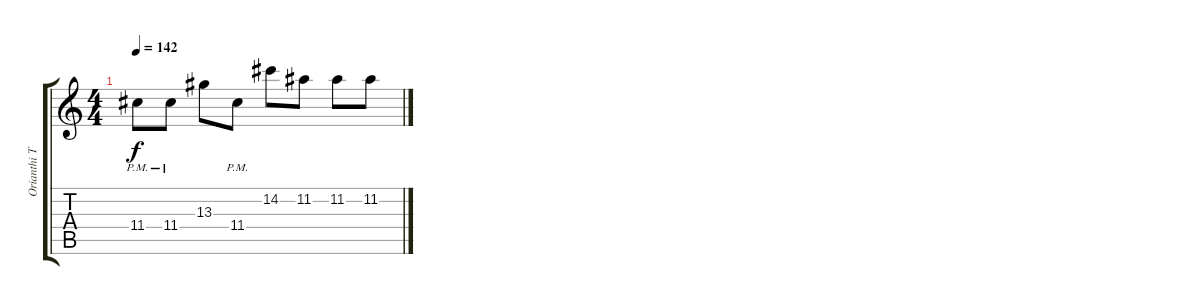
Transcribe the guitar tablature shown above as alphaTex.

\track ("Orianthi Third" "Orianthi T") {instrument overdrivenguitar}
\staff {score tabs}
\tuning (E4 B3 G3 D3 A2 E2) {hide}
\ts (4 4)
\tempo 142
\clef g2
\ks c
11.4{pm}.8{dy f} 11.4{pm}.8 13.3.8 11.4{pm}.8 14.2.8 11.2.8 11.2.8 11.2.8
